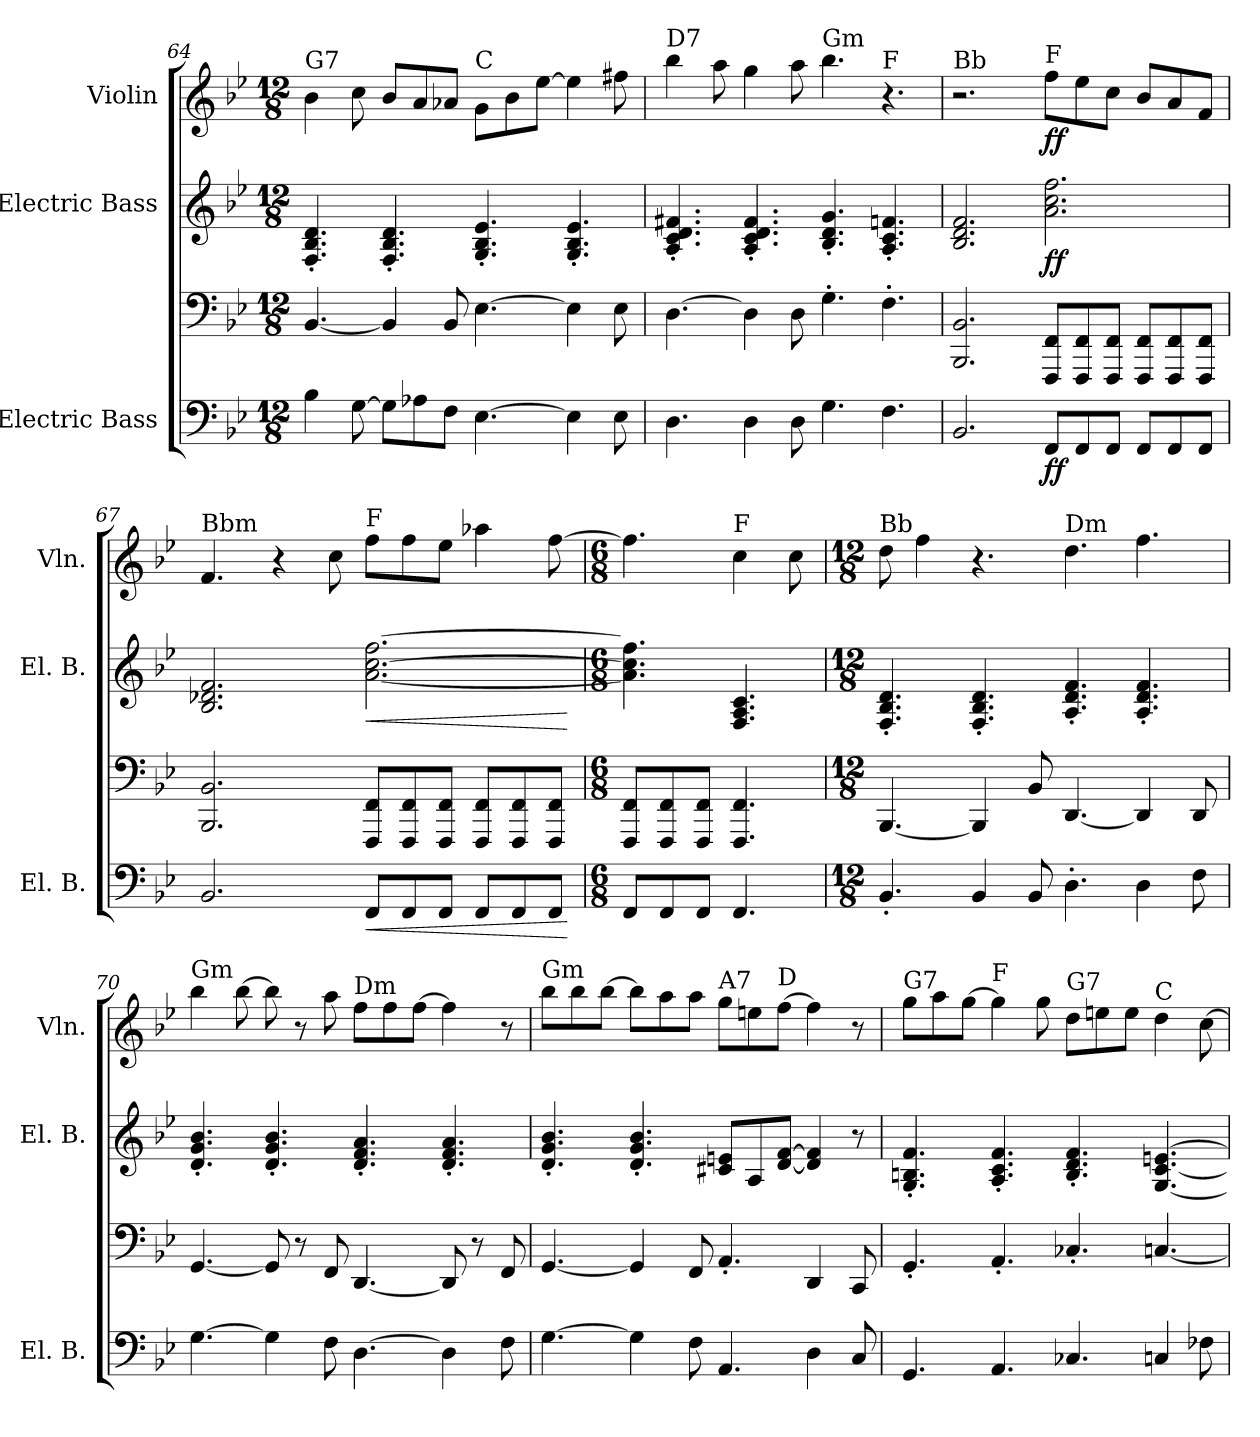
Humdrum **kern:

**kern	**kern	**dynam	**kern	**dynam	**kern	**dynam
*part3	*part3	*part3	*part2	*part2	*part1	*part1
*staff4	*staff3	*staff3/4	*staff2	*staff2	*staff1	*staff1
*I"Electric Bass	*	*	*I"Electric Bass	*	*I"Violin	*
*I'El. B.	*	*	*I'El. B.	*	*I'Vln.	*
*clefF4	*clefF4	*	*clefG2	*	*clefG2	*
*k[b-e-]	*k[b-e-]	*	*k[b-e-]	*	*k[b-e-]	*
*M12/8	*M12/8	*	*M12/8	*	*M12/8	*
=64	=64	=64	=64	=64	=64	=64
!	!	!	!	!	!LO:TX:a:t=G7	!
4B-\	[4.BB-/	.	4.F'/ 4.B-'/ 4.d'/	.	4b-\	.
[8G\	.	.	.	.	8cc\	.
8G\L]	4BB-/]	.	4.F'/ 4.B-'/ 4.d'/	.	8b-/L	.
8A-X\	.	.	.	.	8a/	.
8F\J	8BB-/	.	.	.	8a-X/J	.
!	!	!	!	!	!LO:TX:a:t=C	!
[4.E-\	[4.E-\	.	4.G'/ 4.B-'/ 4.e-'/	.	8g\L	.
.	.	.	.	.	8b-\	.
.	.	.	.	.	[8ee-\J	.
4E-\]	4E-\]	.	4.G'/ 4.B-'/ 4.e-'/	.	4ee-\]	.
8E-\	8E-\	.	.	.	8ff#X\	.
=65	=65	=65	=65	=65	=65	=65
!	!	!	!	!	!LO:TX:a:t=D7	!
4.D\	[4.D\	.	4.A'/ 4.c'/ 4.d'/ 4.f#X'/	.	4bb-\	.
.	.	.	.	.	8aa\	.
4D\	4D\]	.	4.A'/ 4.c'/ 4.d'/ 4.f#'/	.	4gg\	.
8D\	8D\	.	.	.	8aa\	.
!	!	!	!	!	!LO:TX:a:t=Gm	!
4.G\	4.G'\	.	4.B-'/ 4.d'/ 4.g'/	.	4.bb-\	.
!	!	!	!	!	!LO:TX:a:t=F	!
4.F\	4.F'\	.	4.A'/ 4.c'/ 4.fn'/	.	4.r	.
!!LO:PB:g=z
=66	=66	=66	=66	=66	=66	=66
!	!	!	!	!	!LO:TX:a:t=Bb	!
2.BB-/	2.BBB-/ 2.BB-/	.	2.B-/ 2.d/ 2.f/	.	2.r	.
!	!	!	!	!	!LO:TX:a:t=F	!
!	!	!LO:DY:b=2	!	!LO:DY:b	!	!LO:DY:b
8FF/L	8FFF/ 8FF/L	ff	2.a\ 2.cc\ 2.ff\	ff	8ff\L	ff
8FF/	8FFF/ 8FF/	.	.	.	8ee-\	.
8FF/J	8FFF/ 8FF/J	.	.	.	8cc\J	.
8FF/L	8FFF/ 8FF/L	.	.	.	8b-/L	.
8FF/	8FFF/ 8FF/	.	.	.	8a/	.
8FF/J	8FFF/ 8FF/J	.	.	.	8f/J	.
=67	=67	=67	=67	=67	=67	=67
!	!	!	!	!	!LO:TX:a:t=Bbm	!
2.BB-/	2.BBB-/ 2.BB-/	.	2.B-/ 2.d-X/ 2.f/	.	4.f/	.
.	.	.	.	.	4r	.
.	.	.	.	.	8cc\	.
!	!	!	!	!	!LO:TX:a:t=F	!
!	!	!LO:HP:b=2	!	!LO:HP:b	!	!
8FF/L	8FFF/ 8FF/L	<	[2.a\ [2.cc\ [2.ff\	<	8ff\L	.
8FF/	8FFF/ 8FF/	.	.	.	8ff\	.
8FF/J	8FFF/ 8FF/J	.	.	.	8ee-\J	.
8FF/L	8FFF/ 8FF/L	.	.	.	4aa-X\	.
8FF/	8FFF/ 8FF/	.	.	.	.	.
8FF/J	8FFF/ 8FF/J	.	.	.	[8ff\	.
.	.	[	.	[	.	.
=68	=68	=68	=68	=68	=68	=68
*M6/8	*M6/8	*	*M6/8	*	*M6/8	*
8FF/L	8FFF/ 8FF/L	.	4.a]\ 4.cc]\ 4.ff]\	.	4.ff\]	.
8FF/	8FFF/ 8FF/	.	.	.	.	.
8FF/J	8FFF/ 8FF/J	.	.	.	.	.
!	!	!	!	!	!LO:TX:a:t=F	!
4.FF/	4.FFF/ 4.FF/	.	4.F/ 4.A/ 4.c/	.	4cc\	.
.	.	.	.	.	8cc\	.
=69	=69	=69	=69	=69	=69	=69
*M12/8	*M12/8	*	*M12/8	*	*M12/8	*
!	!	!	!	!	!LO:TX:a:t=Bb	!
4.BB-'/	[4.BBB-/	.	4.F'/ 4.B-'/ 4.d'/	.	8dd\	.
.	.	.	.	.	4ff\	.
4BB-/	4BBB-/]	.	4.F'/ 4.B-'/ 4.d'/	.	4.r	.
8BB-/	8BB-/	.	.	.	.	.
!	!	!	!	!	!LO:TX:a:t=Dm	!
4.D'\	[4.DD/	.	4.A'/ 4.d'/ 4.f'/	.	4.dd\	.
4D\	4DD/]	.	4.A'/ 4.d'/ 4.f'/	.	4.ff\	.
8F\	8DD/	.	.	.	.	.
=70	=70	=70	=70	=70	=70	=70
!	!	!	!	!	!LO:TX:a:t=Gm	!
[4.G\	[4.GG/	.	4.d'/ 4.g'/ 4.b-'/	.	4bb-\	.
.	.	.	.	.	[8bb-\	.
4G\]	8GG/]	.	4.d'/ 4.g'/ 4.b-'/	.	8bb-\]	.
.	8r	.	.	.	8r	.
8F\	8FF/	.	.	.	8aa\	.
!	!	!	!	!	!LO:TX:a:t=Dm	!
[4.D\	[4.DD/	.	4.d'/ 4.f'/ 4.a'/	.	8ff\L	.
.	.	.	.	.	8ff\	.
.	.	.	.	.	[8ff\J	.
4D\]	8DD/]	.	4.d'/ 4.f'/ 4.a'/	.	4ff\]	.
.	8r	.	.	.	.	.
8F\	8FF/	.	.	.	8r	.
!!LO:LB:g=z
=71	=71	=71	=71	=71	=71	=71
!	!	!	!	!	!LO:TX:a:t=Gm	!
[4.G\	[4.GG/	.	4.d'/ 4.g'/ 4.b-'/	.	8bb-\L	.
.	.	.	.	.	8bb-\	.
.	.	.	.	.	[8bb-\J	.
4G\]	4GG/]	.	4.d'/ 4.g'/ 4.b-'/	.	8bb-\L]	.
.	.	.	.	.	8aa\	.
8F\	8FF/	.	.	.	8aa\J	.
!	!	!	!	!	!LO:TX:a:t=A7	!
4.AA/	4.AA'/	.	8c#X/ 8en/L	.	8gg\L	.
.	.	.	8A/	.	8een\	.
!	!	!	!	!	!LO:TX:a:t=D	!
.	.	.	[8d/ [8f/J	.	[8ff\J	.
4D\	4DD/	.	4d]/ 4f]/	.	4ff\]	.
8C/	8CC/	.	8r	.	8r	.
=72	=72	=72	=72	=72	=72	=72
!	!	!	!	!	!LO:TX:a:t=G7	!
4.GG/	4.GG'/	.	4.G'/ 4.Bn'/ 4.f'/	.	8gg\L	.
.	.	.	.	.	8aa\	.
.	.	.	.	.	[8gg\J	.
!	!	!	!	!	!LO:TX:a:t=F	!
4.AA/	4.AA'/	.	4.A'/ 4.c'/ 4.f'/	.	4gg\]	.
.	.	.	.	.	8gg\	.
!	!	!	!	!	!LO:TX:a:t=G7	!
4.C-X/	4.C-X'/	.	4.B'/ 4.d'/ 4.f'/	.	8dd\L	.
.	.	.	.	.	8een\	.
.	.	.	.	.	8ee\J	.
!	!	!	!	!	!LO:TX:a:t=C	!
4Cn/	[4.Cn/	.	[4.G/ [4.c/ [4.en/	.	4dd\	.
8F-X\	.	.	.	.	[8cc\	.
=	=	=	=	=	=	=
*-	*-	*-	*-	*-	*-	*-
